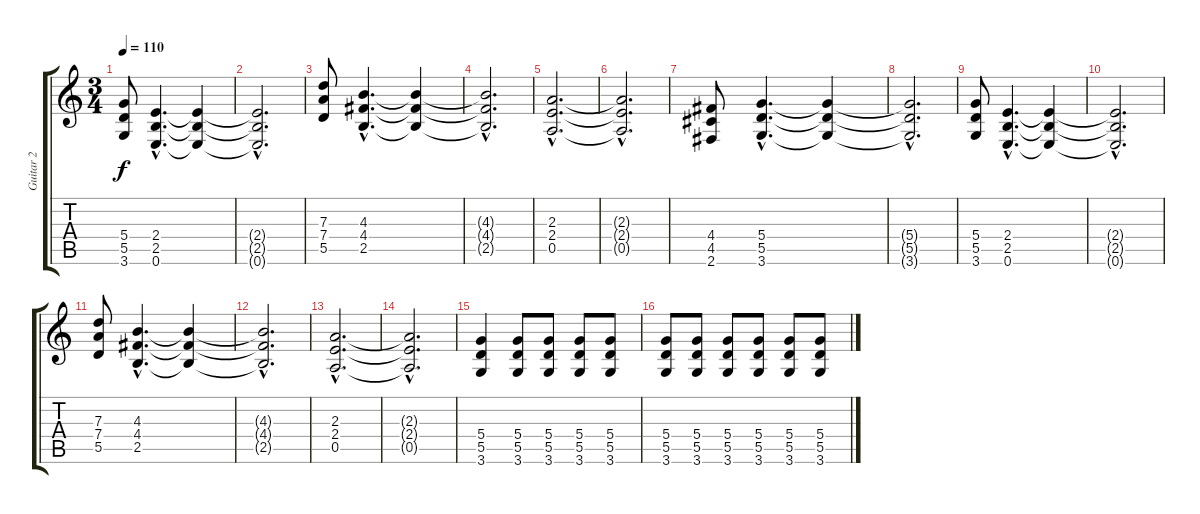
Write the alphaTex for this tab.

\track ("Guitar 2" "Guitar 2") {instrument electricguitarclean}
\staff {score tabs}
\tuning (E4 B3 G3 D3 A2 E2) {hide}
\ts (3 4)
\tempo 110
\clef g2
\ks c
(5.4 5.5 3.6).8{dy f volume 16 instrument distortionguitar} (2.4{hac} 2.5{hac} 0.6{hac}).4{d} (2.4{t} 2.5{t} 0.6{t}).4 |
(2.4{hac t} 2.5{hac t} 0.6{hac t}).2{d} |
(7.3 7.4 5.5).8{volume 16 instrument distortionguitar} (4.3{hac} 4.4{hac} 2.5{hac}).4{d} (4.3{t} 4.4{t} 2.5{t}).4 |
(4.3{hac t} 4.4{hac t} 2.5{hac t}).2{d} |
(2.3{hac} 2.4{hac} 0.5{hac}).2{d volume 16 instrument distortionguitar} |
(2.3{hac t} 2.4{hac t} 0.5{hac t}).2{d} |
(4.4 4.5 2.6).8{volume 16 instrument distortionguitar} (5.4{hac} 5.5{hac} 3.6{hac}).4{d} (5.4{t} 5.5{t} 3.6{t}).4 |
(5.4{hac t} 5.5{hac t} 3.6{hac t}).2{d} |
(5.4 5.5 3.6).8{volume 16 instrument distortionguitar} (2.4{hac} 2.5{hac} 0.6{hac}).4{d} (2.4{t} 2.5{t} 0.6{t}).4 |
(2.4{hac t} 2.5{hac t} 0.6{hac t}).2{d} |
(7.3 7.4 5.5).8{volume 16 instrument distortionguitar} (4.3{hac} 4.4{hac} 2.5{hac}).4{d} (4.3{t} 4.4{t} 2.5{t}).4 |
(4.3{hac t} 4.4{hac t} 2.5{hac t}).2{d} |
(2.3{hac} 2.4{hac} 0.5{hac}).2{d volume 16 instrument distortionguitar} |
(2.3{hac t} 2.4{hac t} 0.5{hac t}).2{d} |
(5.4 5.5 3.6).4{volume 14 instrument distortionguitar} (5.4 5.5 3.6).8 (5.4 5.5 3.6).8 (5.4 5.5 3.6).8 (5.4 5.5 3.6).8 |
(5.4 5.5 3.6).8 (5.4 5.5 3.6).8 (5.4 5.5 3.6).8 (5.4 5.5 3.6).8 (5.4 5.5 3.6).8 (5.4 5.5 3.6).8
